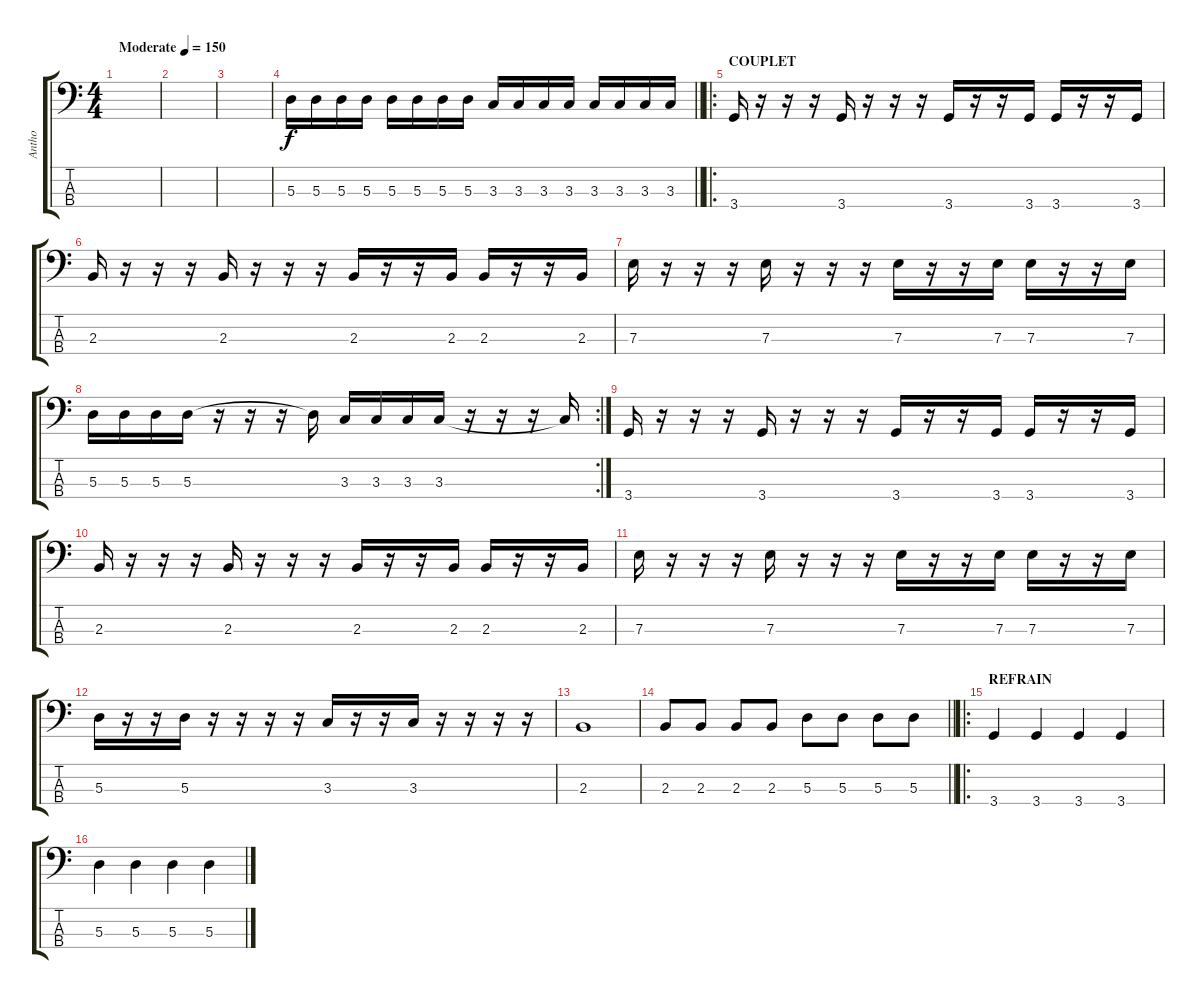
\track ("Antho" "Antho") {instrument electricbassfinger}
\staff {score tabs}
\tuning (G2 D2 A1 E1) {hide}
\ts (4 4)
\tempo (150 "Moderate")
\clef f4
\ks c
|
|
|
\barLineRight lightlight
5.3.16 5.3.16 5.3.16 5.3.16 5.3.16 5.3.16 5.3.16 5.3.16 3.3.16 3.3.16 3.3.16 3.3.16 3.3.16 3.3.16 3.3.16 3.3.16 |
\ro
\section ("" "COUPLET")
3.4.16 r.16 r.16 r.16 3.4.16 r.16 r.16 r.16 3.4.16 r.16 r.16 3.4.16 3.4.16 r.16 r.16 3.4.16 |
2.3.16 r.16 r.16 r.16 2.3.16 r.16 r.16 r.16 2.3.16 r.16 r.16 2.3.16 2.3.16 r.16 r.16 2.3.16 |
7.3.16 r.16 r.16 r.16 7.3.16 r.16 r.16 r.16 7.3.16 r.16 r.16 7.3.16 7.3.16 r.16 r.16 7.3.16 |
\rc 2
5.3.16 5.3.16 5.3.16 5.3.16 r.16 r.16 r.16 5.3{t}.16 3.3.16 3.3.16 3.3.16 3.3.16 r.16 r.16 r.16 3.3{t}.16 |
3.4.16 r.16 r.16 r.16 3.4.16 r.16 r.16 r.16 3.4.16 r.16 r.16 3.4.16 3.4.16 r.16 r.16 3.4.16 |
2.3.16 r.16 r.16 r.16 2.3.16 r.16 r.16 r.16 2.3.16 r.16 r.16 2.3.16 2.3.16 r.16 r.16 2.3.16 |
7.3.16 r.16 r.16 r.16 7.3.16 r.16 r.16 r.16 7.3.16 r.16 r.16 7.3.16 7.3.16 r.16 r.16 7.3.16 |
5.3.16 r.16 r.16 5.3.16 r.16 r.16 r.16 r.16 3.3.16 r.16 r.16 3.3.16 r.16 r.16 r.16 r.16 |
2.3.1 |
\barLineRight lightlight
2.3.8 2.3.8 2.3.8 2.3.8 5.3.8 5.3.8 5.3.8 5.3.8 |
\ro
\section ("" "REFRAIN")
3.4.4 3.4.4 3.4.4 3.4.4 |
5.3.4 5.3.4 5.3.4 5.3.4
